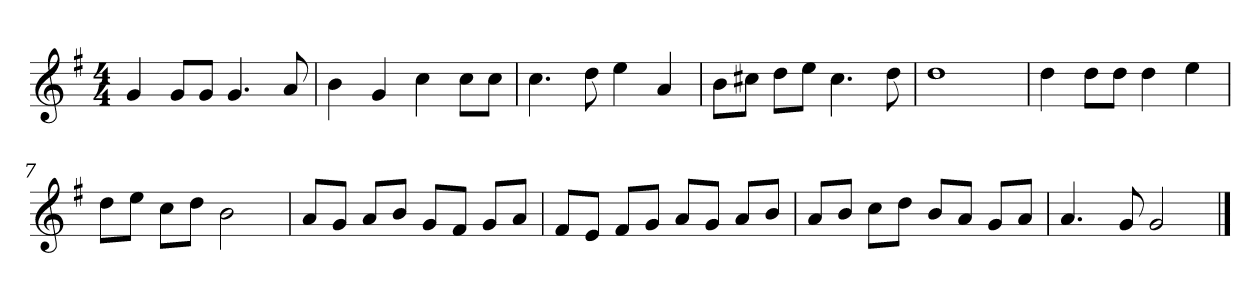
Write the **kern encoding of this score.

**kern
*part1
*staff1
*k[f#]
*M4/4
*MM120
=1
4g
8gL
8gJ
4.g
8a
=2
4b
4g
4cc
8ccL
8ccJ
=3
4.cc
8dd
4ee
4a
=4
8bL
8cc#XJ
8ddL
8eeJ
4.cc#
8dd
=5
1dd
=6
4dd
8ddL
8ddJ
4dd
4ee
=7
8ddL
8eeJ
8ccL
8ddJ
2b
=8
8aL
8gJ
8aL
8bJ
8gL
8f#J
8gL
8aJ
=9
8f#L
8eJ
8f#L
8gJ
8aL
8gJ
8aL
8bJ
=10
8aL
8bJ
8ccL
8ddJ
8bL
8aJ
8gL
8aJ
=11
4.a
8g
2g
==
*-
